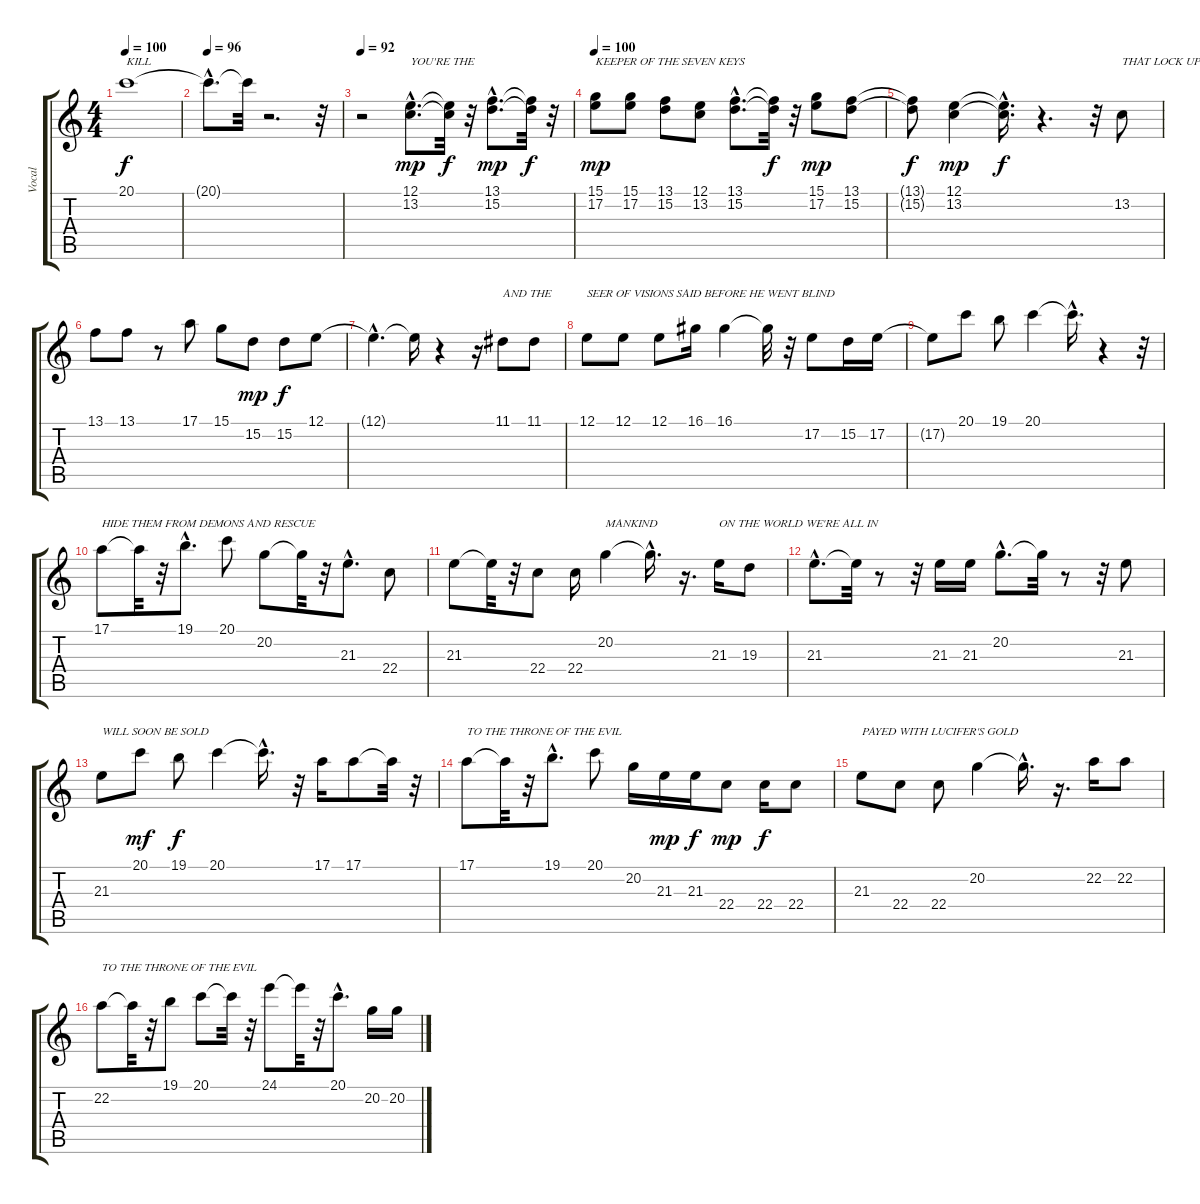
\track ("Vocal" "Vocal") {instrument synthvoice}
\staff {score tabs}
\tuning (E4 B3 G3 D3 A2 E2) {hide}
\ts (4 4)
\tempo 100
\clef g2
\ks c
20.1.1{txt "KILL" dy f} |
\tempo 96
20.1{hac t}.8{d} 20.1{t}.32 r.2{d} r.32 |
\tempo 92
r.2 (12.1{hac} 13.2{hac}).8{d txt "YOU'RE THE" dy mp} (12.1{t} 13.2{t}).32{dy f} r.32 (13.1{hac} 15.2{hac}).8{d dy mp} (13.1{t} 15.2{t}).32{dy f} r.32 |
\tempo 100
(15.1 17.2).8{txt "KEEPER OF THE SEVEN KEYS" dy mp} (15.1 17.2).8 (13.1 15.2).8 (12.1 13.2).8 (13.1{hac} 15.2{hac}).8{d} (13.1{t} 15.2{t}).32{dy f} r.32 (15.1 17.2).8{dy mp} (13.1 15.2).8 |
(13.1{t} 15.2{t}).8{dy f} (12.1 13.2).4{dy mp} (12.1{hac t} 13.2{hac t}).16{d dy f} r.4{d} r.32 13.2.8{txt "THAT LOCK UP THE SEVEN SEAS"} |
13.1.8 13.1.8 r.8 17.1.8 15.1.8 15.2.8{dy mp} 15.2.8{dy f} 12.1.8 |
12.1{hac t}.4{d} 12.1{t}.16 r.4 r.16 11.1.8{txt "AND THE"} 11.1.8 |
12.1.8{txt "SEER OF VISIONS SAID BEFORE HE WENT BLIND"} 12.1.8 12.1.8 16.1.16 16.1.4 16.1{t}.32 r.32 17.2.8 15.2.16 17.2.16 |
17.2{t}.8 20.1.8 19.1.8 20.1.4 20.1{hac t}.16{d} r.4 r.32 |
17.1.8{txt "HIDE THEM FROM DEMONS AND RESCUE "} 17.1{t}.32 r.32 19.1{hac}.8{d} 20.1.8 20.2.8 20.2{t}.32 r.32 21.3{hac}.8{d} 22.4.8 |
21.3.8 21.3{t}.32 r.32 22.4.8 22.4.16 20.2.4{txt "MANKIND"} 20.2{hac t}.16{d} r.16{d} 21.3.16{txt "ON THE WORLD WE'RE ALL IN"} 19.3.8 |
21.3{hac}.8{d} 21.3{t}.32 r.8 r.32 21.3.16 21.3.16 20.2{hac}.8{d} 20.2{t}.32 r.8 r.32 21.3.8 |
21.3.8{txt "WILL SOON BE SOLD"} 20.1.8{dy mf} 19.1.8{dy f} 20.1.4 20.1{hac t}.16{d} r.32 17.1.16 17.1.8 17.1{t}.32 r.32 |
17.1.8{txt "TO THE THRONE OF THE EVIL"} 17.1{t}.32 r.32 19.1{hac}.8{d} 20.1.8 20.2.16 21.3.16{dy mp} 21.3.16{dy f} 22.4.8{dy mp} 22.4.16{dy f} 22.4.8 |
21.3.8{txt "PAYED WITH LUCIFER'S GOLD"} 22.4.8 22.4.8 20.2.4 20.2{hac t}.16{d} r.16{d} 22.2.16 22.2.8 |
22.2.8{txt "TO THE THRONE OF THE EVIL"} 22.2{t}.32 r.32 19.1.8 20.1.8 20.1{t}.32 r.32 24.1.8 24.1{t}.32 r.32 20.1{hac}.8{d} 20.2.16 20.2.16
